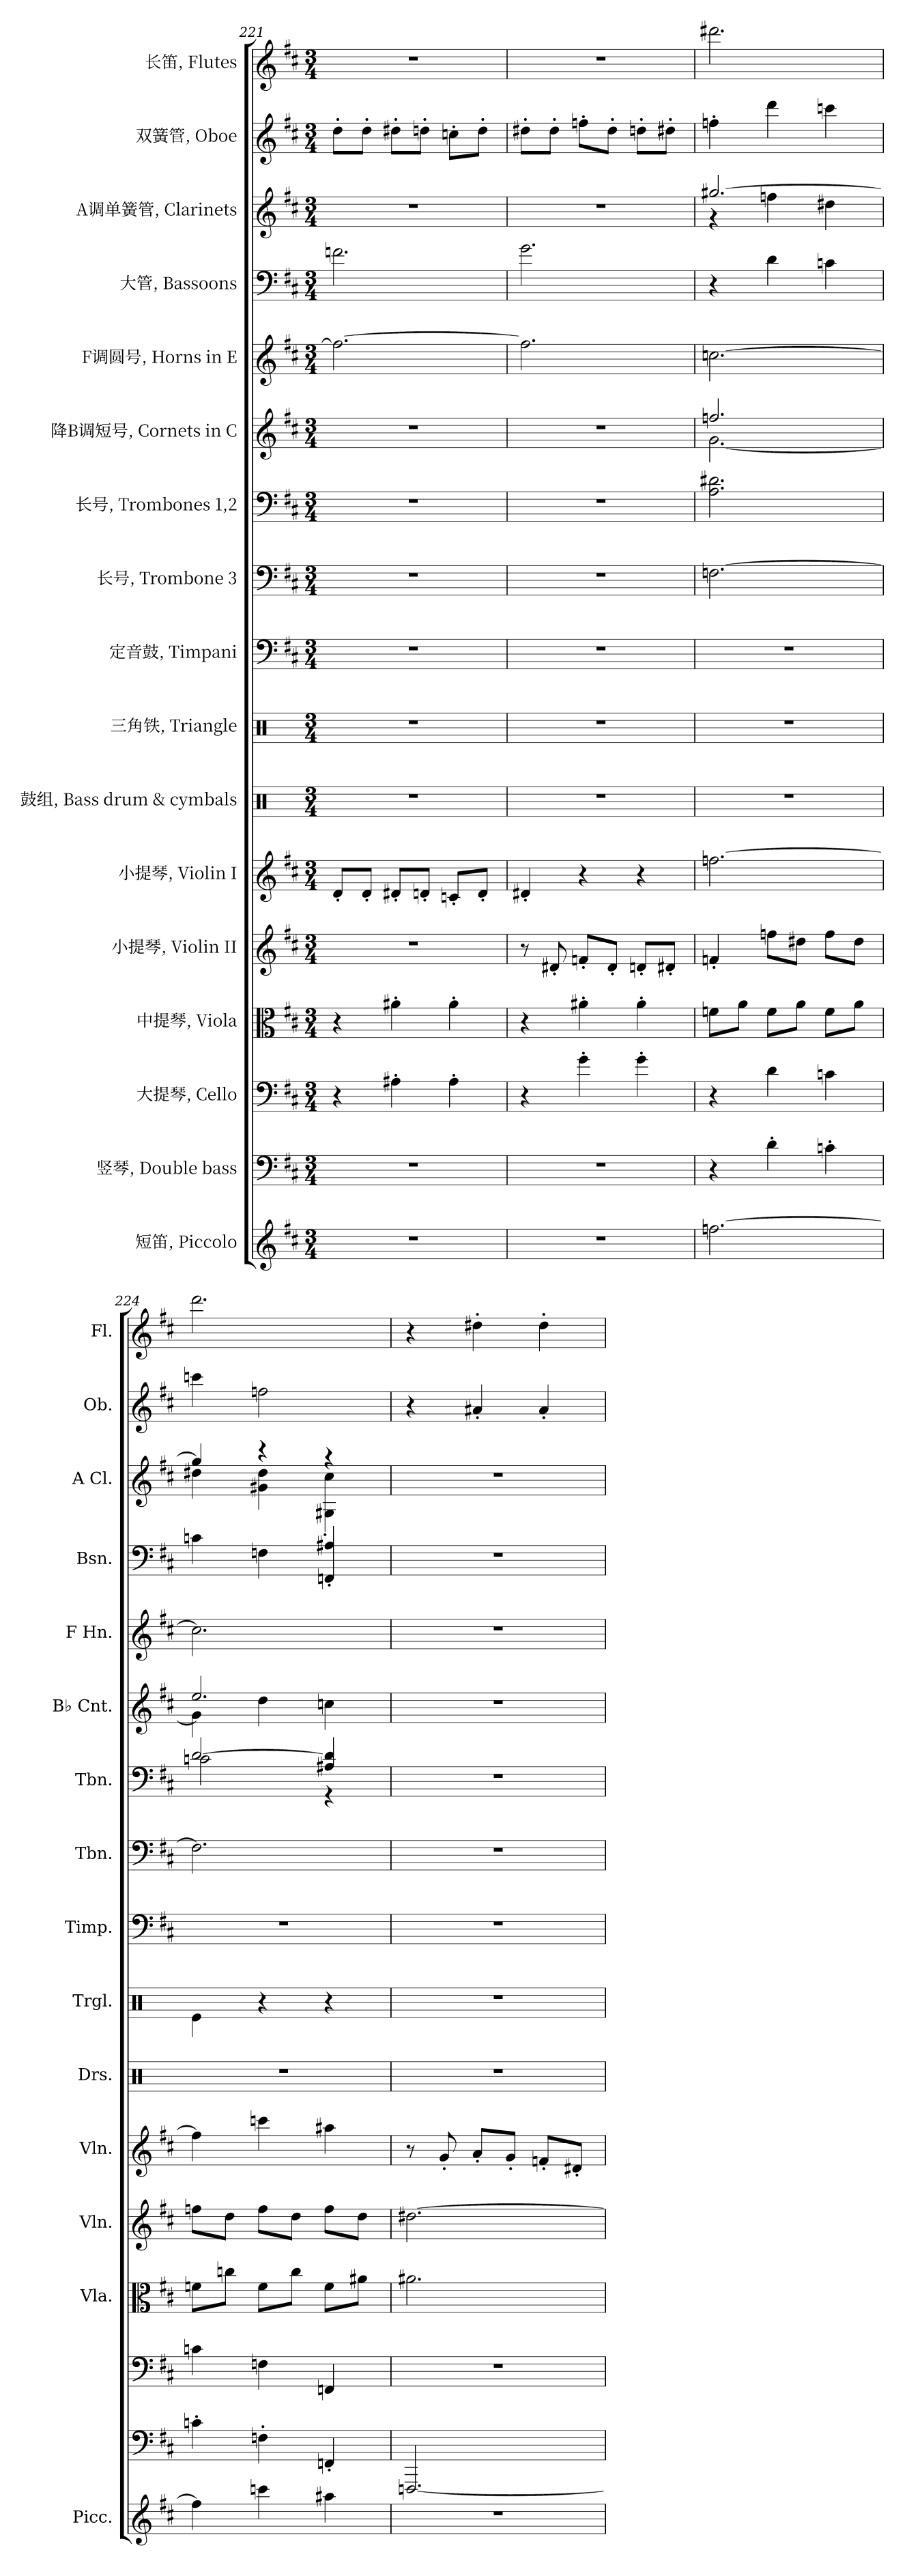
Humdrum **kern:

**kern	**kern	**kern	**kern	**kern	**kern	**kern	**kern	**kern	**kern	**kern	**kern	**kern	**kern	**kern	**kern	**kern
*part17	*part16	*part15	*part14	*part13	*part12	*part11	*part10	*part9	*part8	*part7	*part6	*part5	*part4	*part3	*part2	*part1
*staff17	*staff16	*staff15	*staff14	*staff13	*staff12	*staff11	*staff10	*staff9	*staff8	*staff7	*staff6	*staff5	*staff4	*staff3	*staff2	*staff1
*I"短笛, Piccolo	*I"竖琴, Double bass	*I"大提琴, Cello	*I"中提琴, Viola	*I"小提琴, Violin II	*I"小提琴, Violin I	*I"鼓组, Bass drum &amp; cymbals	*I"三角铁, Triangle	*I"定音鼓, Timpani	*I"长号, Trombone 3	*I"长号, Trombones 1,2	*I"降B调短号, Cornets in C	*I"F调圆号, Horns in E	*I"大管, Bassoons	*I"A调单簧管, Clarinets	*I"双簧管, Oboe	*I"长笛, Flutes
*I'Picc.	*	*	*I'Vla.	*I'Vln.	*I'Vln.	*I'Drs.	*I'Trgl.	*I'Timp.	*I'Tbn.	*I'Tbn.	*I'B♭ Cnt.	*I'F Hn.	*I'Bsn.	*I'A Cl.	*I'Ob.	*I'Fl.
*clefG2	*clefF4	*clefF4	*clefC3	*clefG2	*clefG2	*clefX	*clefX	*clefF4	*clefF4	*clefF4	*clefG2	*clefG2	*clefF4	*clefG2	*clefG2	*clefG2
*ITrd-7c-12	*	*	*	*	*	*	*	*	*	*	*ITrd1c2	*ITrd4c7	*	*ITrd2c3	*	*
*k[f#c#]	*k[f#c#]	*k[f#c#]	*k[f#c#]	*k[f#c#]	*k[f#c#]	*k[]	*k[]	*k[f#c#]	*k[f#c#]	*k[f#c#]	*k[]	*k[f#]	*k[f#c#]	*k[f#c#g#d#a#]	*k[f#c#]	*k[f#c#]
*M3/4	*M3/4	*M3/4	*M3/4	*M3/4	*M3/4	*M3/4	*M3/4	*M3/4	*M3/4	*M3/4	*M3/4	*M3/4	*M3/4	*M3/4	*M3/4	*M3/4
=221	=221	=221	=221	=221	=221	=221	=221	=221	=221	=221	=221	=221	=221	=221	=221	=221
2.r	2.r	4r	4r	2.r	8d'/L	2.r	2.r	2.r	2.r	2.r	2.r	2.b-\_	2.fn\	2.r	8dd'\L	2.r
.	.	.	.	.	8d'/J	.	.	.	.	.	.	.	.	.	8dd'\J	.
.	.	4A#X'\	4a#X'\	.	8d#X'/L	.	.	.	.	.	.	.	.	.	8dd#X'\L	.
.	.	.	.	.	8dn'/J	.	.	.	.	.	.	.	.	.	8ddn'\J	.
.	.	4A#'\	4a#'\	.	8cn'/L	.	.	.	.	.	.	.	.	.	8ccn'\L	.
.	.	.	.	.	8d'/J	.	.	.	.	.	.	.	.	.	8dd'\J	.
!!LO:PB:g=z
=222	=222	=222	=222	=222	=222	=222	=222	=222	=222	=222	=222	=222	=222	=222	=222	=222
2.r	2.r	4r	4r	8r	4d#X'/	2.r	2.r	2.r	2.r	2.r	2.r	2.b-\]	2.g\	2.r	8dd#X'\L	2.r
.	.	.	.	8d#X'/	.	.	.	.	.	.	.	.	.	.	8dd#'\J	.
.	.	4g'\	4a#X'\	8fn'/L	4r	.	.	.	.	.	.	.	.	.	8ffn'\L	.
.	.	.	.	8d#'/J	.	.	.	.	.	.	.	.	.	.	8dd#'\J	.
.	.	4g'\	4a#'\	8dn'/L	4r	.	.	.	.	.	.	.	.	.	8ddn'\L	.
.	.	.	.	8d#X'/J	.	.	.	.	.	.	.	.	.	.	8dd#X'\J	.
=223	=223	=223	=223	=223	=223	=223	=223	=223	=223	=223	=223	=223	=223	=223	=223	=223
*	*	*	*	*	*	*	*	*	*	*	*^	*	*	*^	*	*
[2.fffn\	4r	4r	8fn\L	4fn'/	[2.ffn\	2.r	2.r	2.r	[2.Fn\	2.A\ 2.d#X\	2.ee-X/	[2.f\	[2.fn\	4r	[2.ee#X/	4r	4ffn'\	2.ddd#X\
.	.	.	8a\J	.	.	.	.	.	.	.	.	.	.	.	.	.	.	.
.	4d'\	4d\	8f\L	8ffn\L	.	.	.	.	.	.	.	.	.	4d\	.	4ddn\	4ddd\	.
.	.	.	8a\J	8dd#X\J	.	.	.	.	.	.	.	.	.	.	.	.	.	.
.	4cn'\	4cn\	8f\L	8ff\L	.	.	.	.	.	.	.	.	.	4cn\	.	4b#X\	4cccn\	.
.	.	.	8a\J	8dd#\J	.	.	.	.	.	.	.	.	.	.	.	.	.	.
=224	=224	=224	=224	=224	=224	=224	=224	=224	=224	=224	=224	=224	=224	=224	=224	=224	=224	=224
*	*	*	*	*	*	*	*	*	*	*^	*	*	*	*	*	*	*	*
4fff\]	4cn'\	4cn\	8fn\L	8ffn\L	4ff\]	2.r	4Re\	2.r	2.F\]	[2d/	2cn\	2.dd/	4f\]	2.f\]	4cn\	4ee#/]	4b#X\	4cccn\	2.ddd\
.	.	.	8ccn\J	8dd\J	.	.	.	.	.	.	.	.	.	.	.	.	.	.	.
4ccccn\	4Fn'\	4Fn\	8f\L	8ff\L	4cccn\	.	4r	.	.	.	.	.	4cc\	.	4Fn\	4r	4e#X\ 4b#\	2ffn\	.
.	.	.	8cc\J	8dd\J	.	.	.	.	.	.	.	.	.	.	.	.	.	.	.
4aaa#X\	4FFn'/	4FFn/	8f\L	8ff\L	4aa#X\	.	4r	.	.	4A#X/ 4d/]	4r	.	4b-X\	.	4FFn/' 4A#X/'	4r	4E#X\' 4a#\'	.	.
.	.	.	8a#X\J	8dd\J	.	.	.	.	.	.	.	.	.	.	.	.	.	.	.
*	*	*	*	*	*	*	*	*	*	*v	*v	*	*	*	*	*v	*v	*	*
*	*	*	*	*	*	*	*	*	*	*	*v	*v	*	*	*	*	*
=225	=225	=225	=225	=225	=225	=225	=225	=225	=225	=225	=225	=225	=225	=225	=225	=225
2.r	[2.FFFn/	2.r	2.a#X\	[2.dd#X\	8r	2.r	2.r	2.r	2.r	2.r	2.r	2.r	2.r	2.r	4r	4r
.	.	.	.	.	8g'/	.	.	.	.	.	.	.	.	.	.	.
.	.	.	.	.	8a'/L	.	.	.	.	.	.	.	.	.	4a#X'/	4dd#X'\
.	.	.	.	.	8g'/J	.	.	.	.	.	.	.	.	.	.	.
.	.	.	.	.	8fn'/L	.	.	.	.	.	.	.	.	.	4a#'/	4dd#'\
.	.	.	.	.	8d#X'/J	.	.	.	.	.	.	.	.	.	.	.
=	=	=	=	=	=	=	=	=	=	=	=	=	=	=	=	=
*-	*-	*-	*-	*-	*-	*-	*-	*-	*-	*-	*-	*-	*-	*-	*-	*-
